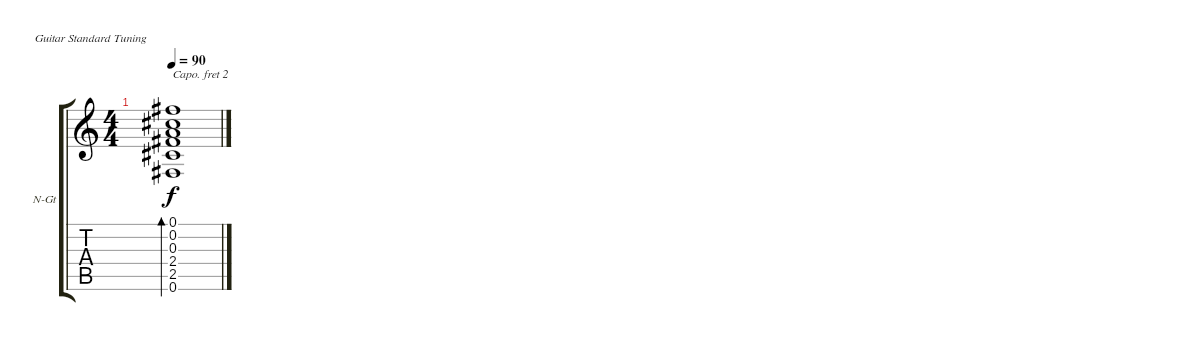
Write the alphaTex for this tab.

\bracketExtendMode groupsimilarinstruments
\firstSystemTrackNameOrientation horizontal
\otherSystemsTrackNameOrientation horizontal
\track ("Äîðîæêà 1" "N-Gt") {instrument acousticguitarnylon}
\staff {score tabs}
\capo 2
\tuning (E4 B3 G3 D3 A2 E2)
\ts (4 4)
\tempo 90
\clef g2
\ks c
(0.1 0.2 0.3 2.4 2.5 0.6).1{bd 240 dy f}
